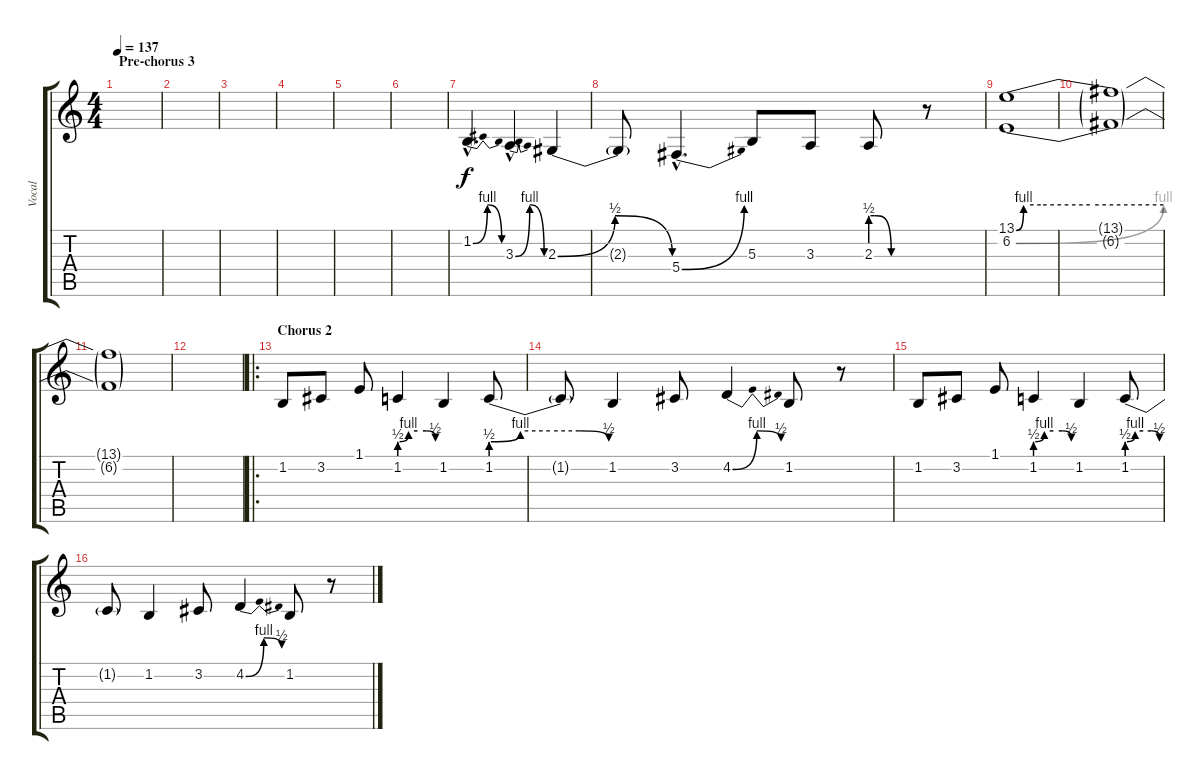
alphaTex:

\track ("Vocal" "Vocal") {instrument lead6voice}
\staff {score tabs}
\tuning (Eb4 Bb3 Gb3 Db3 Ab2 Eb2) {hide}
\ts (4 4)
\section ("" "Pre-chorus 3")
\tempo 137
\clef g2
\ks c
|
|
|
|
|
|
1.2{be (bendrelease 0 0 15 4 30 4 60 0) hac}.4{d} 3.3{be (bendrelease 0 0 15 4 30 4 60 0) hac}.4{d} 2.3{be (bendrelease 0 0 15 2 30 2 60 0)}.4 |
2.3{t}.8 5.4{be (bend 0 0 60 4) hac}.4{d} 5.3.8 3.3.8 2.3{be (custom 0 2 5 2 7 2 26 0 30 0 40 0 60 0)}.8 r.8 |
(13.1{be (custom 0 0 3 4 10 4 30 4 60 4)} 6.2{be (bend 0 0 60 4)}).1 |
(13.1{t} 6.2{t}).1 |
(13.1{t} 6.2{t}).1 |
|
\ro
\section ("" "Chorus 2")
1.2.8 3.2.8 1.1.8 1.2{be (custom 0 2 15 4 30 4 45 4 60 2)}.4 1.2.4 1.2{be (custom 0 2 15 4 30 4 45 4 60 2)}.8 |
1.2{t}.8 1.2.4 3.2.8 4.2{be (bendrelease 0 0 15 4 30 4 60 2)}.4 1.2.8 r.8 |
1.2.8 3.2.8 1.1.8 1.2{be (custom 0 2 15 4 30 4 45 4 60 2)}.4 1.2.4 1.2{be (custom 0 2 15 4 30 4 45 4 60 2)}.8 |
1.2{t}.8 1.2.4 3.2.8 4.2{be (bendrelease 0 0 15 4 30 4 60 2)}.4 1.2.8 r.8
